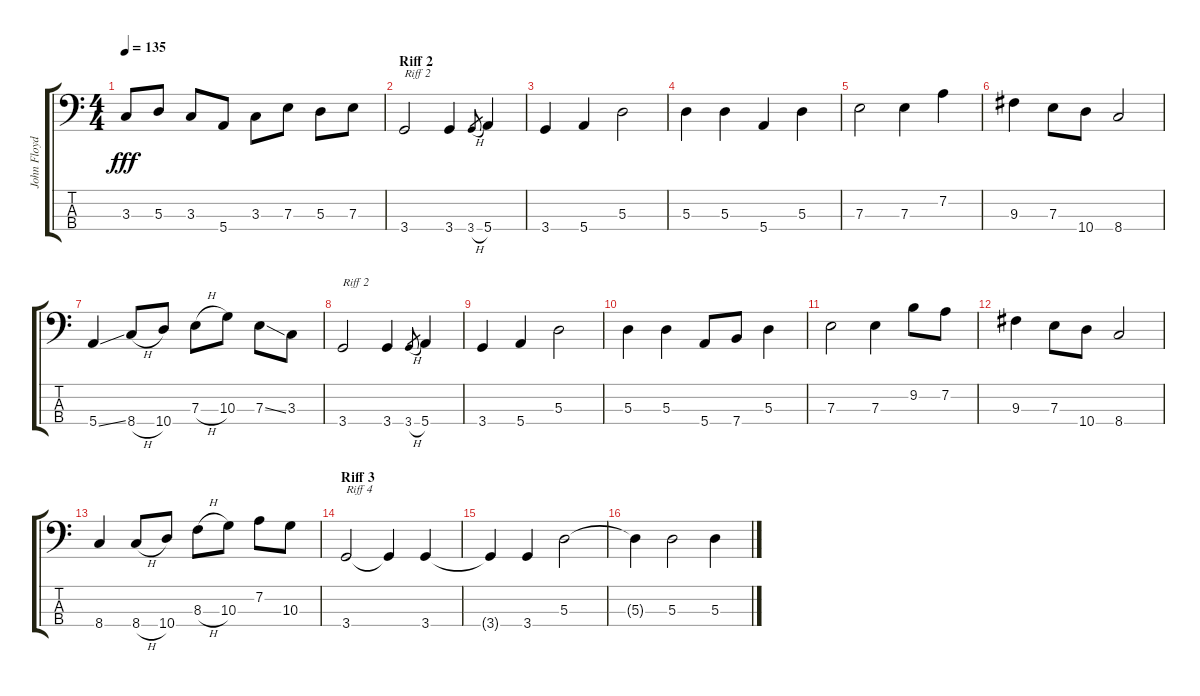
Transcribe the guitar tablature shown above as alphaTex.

\track ("John Floyd" "John Floyd") {instrument acousticguitarsteel}
\staff {score tabs}
\tuning (G2 D2 A1 E1) {hide}
\ts (4 4)
\tempo 135
\clef f4
\ks c
3.3.8{dy fff} 5.3.8 3.3.8 5.4.8 3.3.8 7.3.8 5.3.8 7.3.8 |
\section ("" "Riff 2")
3.4.2{txt "Riff 2"} 3.4.4 3.4{h}.8{gr} 5.4.4 |
3.4.4 5.4.4 5.3.2 |
5.3.4 5.3.4 5.4.4 5.3.4 |
7.3.2 7.3.4 7.2.4 |
9.3.4 7.3.8 10.4.8 8.4.2 |
5.4{ss}.4 8.4{h}.8 10.4.8 7.3{h}.8 10.3.8 7.3{ss}.8 3.3.8 |
3.4.2{txt "Riff 2"} 3.4.4 3.4{h}.8{gr} 5.4.4 |
3.4.4 5.4.4 5.3.2 |
5.3.4 5.3.4 5.4.8 7.4.8 5.3.4 |
7.3.2 7.3.4 9.2.8 7.2.8 |
9.3.4 7.3.8 10.4.8 8.4.2 |
8.4.4 8.4{h}.8 10.4.8 8.3{h}.8 10.3.8 7.2.8 10.3.8 |
\section ("" "Riff 3")
3.4.2{txt "Riff 4"} 3.4{t}.4 3.4.4 |
3.4{t}.4 3.4.4 5.3.2 |
5.3{t}.4 5.3.2 5.3.4
